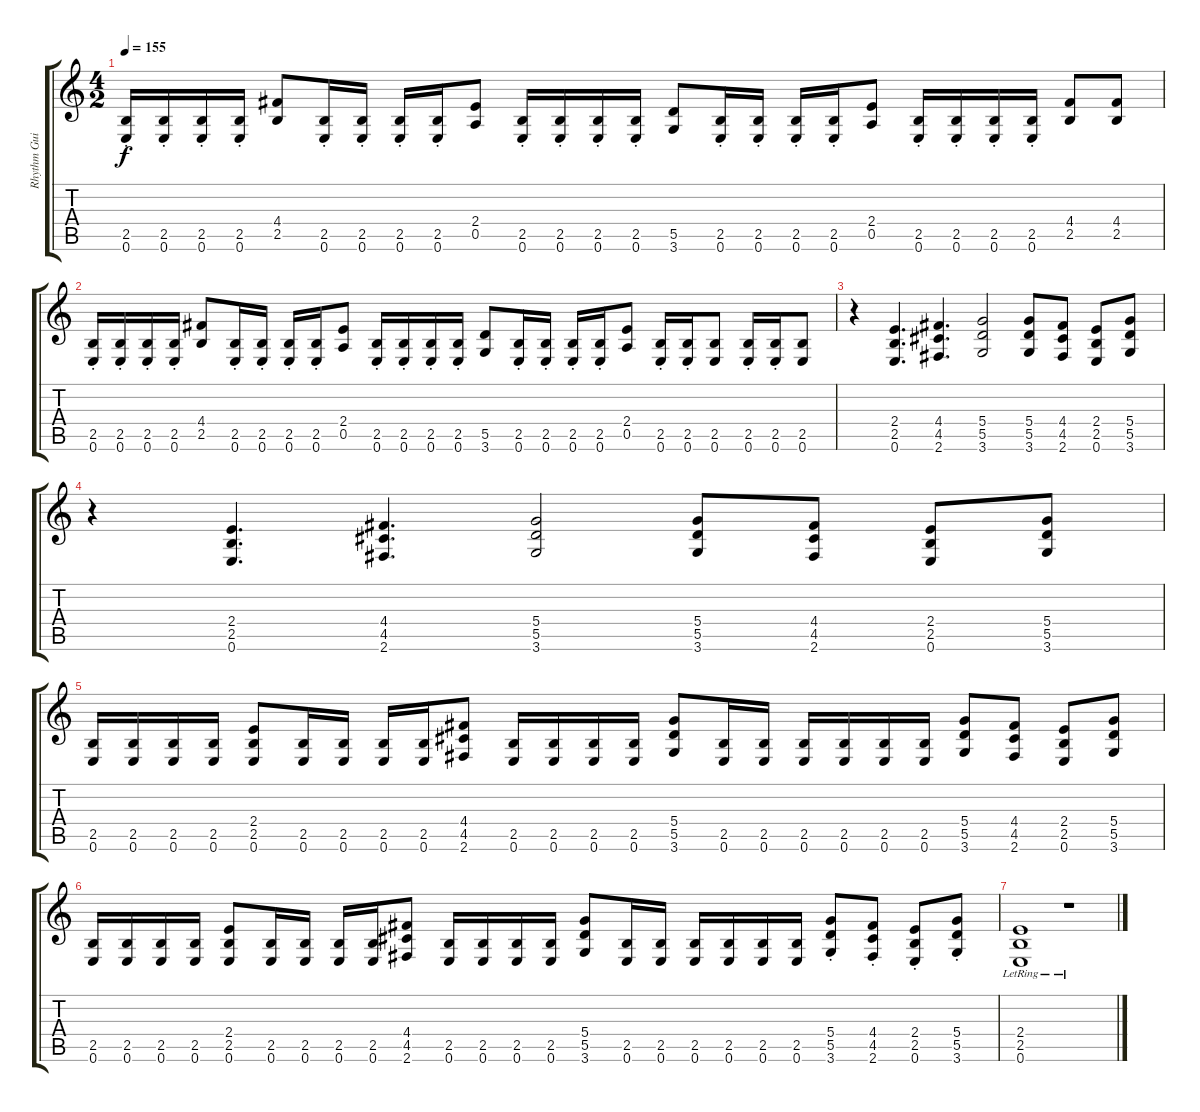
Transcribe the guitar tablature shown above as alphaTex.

\track ("Rhythm Guitar 1" "Rhythm Gui") {instrument distortionguitar}
\staff {score tabs}
\tuning (E4 B3 G3 D3 A2 E2) {hide}
\ts (4 2)
\tempo 155
\clef g2
\ks c
(2.5{st} 0.6{st}).16{dy f} (2.5{st} 0.6{st}).16 (2.5{st} 0.6{st}).16 (2.5{st} 0.6{st}).16 (4.4 2.5).8 (2.5{st} 0.6{st}).16 (2.5{st} 0.6{st}).16 (2.5{st} 0.6{st}).16 (2.5{st} 0.6{st}).16 (2.4 0.5).8 (2.5{st} 0.6{st}).16 (2.5{st} 0.6{st}).16 (2.5{st} 0.6{st}).16 (2.5{st} 0.6{st}).16 (5.5 3.6).8 (2.5{st} 0.6{st}).16 (2.5{st} 0.6{st}).16 (2.5{st} 0.6{st}).16 (2.5{st} 0.6{st}).16 (2.4 0.5).8 (2.5{st} 0.6{st}).16 (2.5{st} 0.6{st}).16 (2.5{st} 0.6{st}).16 (2.5{st} 0.6{st}).16 (4.4 2.5).8 (4.4 2.5).8 |
(2.5{st} 0.6{st}).16 (2.5{st} 0.6{st}).16 (2.5{st} 0.6{st}).16 (2.5{st} 0.6{st}).16 (4.4 2.5).8 (2.5{st} 0.6{st}).16 (2.5{st} 0.6{st}).16 (2.5{st} 0.6{st}).16 (2.5{st} 0.6{st}).16 (2.4 0.5).8 (2.5{st} 0.6{st}).16 (2.5{st} 0.6{st}).16 (2.5{st} 0.6{st}).16 (2.5{st} 0.6{st}).16 (5.5 3.6).8 (2.5{st} 0.6{st}).16 (2.5{st} 0.6{st}).16 (2.5{st} 0.6{st}).16 (2.5{st} 0.6{st}).16 (2.4 0.5).8 (2.5{st} 0.6{st}).16 (2.5{st} 0.6{st}).16 (2.5 0.6).8 (2.5{st} 0.6{st}).16 (2.5{st} 0.6{st}).16 (2.5 0.6).8 |
r.4 (2.4 2.5 0.6).4{d} (4.4 4.5 2.6).4{d} (5.4 5.5 3.6).2 (5.4 5.5 3.6).8 (4.4 4.5 2.6).8 (2.4 2.5 0.6).8 (5.4 5.5 3.6).8 |
r.4 (2.4 2.5 0.6).4{d} (4.4 4.5 2.6).4{d} (5.4 5.5 3.6).2 (5.4 5.5 3.6).8 (4.4 4.5 2.6).8 (2.4 2.5 0.6).8 (5.4 5.5 3.6).8 |
(2.5 0.6).16 (2.5 0.6).16 (2.5 0.6).16 (2.5 0.6).16 (2.4 2.5 0.6).8 (2.5 0.6).16 (2.5 0.6).16 (2.5 0.6).16 (2.5 0.6).16 (4.4 4.5 2.6).8 (2.5 0.6).16 (2.5 0.6).16 (2.5 0.6).16 (2.5 0.6).16 (5.4 5.5 3.6).8 (2.5 0.6).16 (2.5 0.6).16 (2.5 0.6).16 (2.5 0.6).16 (2.5 0.6).16 (2.5 0.6).16 (5.4 5.5 3.6).8 (4.4 4.5 2.6).8 (2.4 2.5 0.6).8 (5.4 5.5 3.6).8 |
(2.5 0.6).16 (2.5 0.6).16 (2.5 0.6).16 (2.5 0.6).16 (2.4 2.5 0.6).8 (2.5 0.6).16 (2.5 0.6).16 (2.5 0.6).16 (2.5 0.6).16 (4.4 4.5 2.6).8 (2.5 0.6).16 (2.5 0.6).16 (2.5 0.6).16 (2.5 0.6).16 (5.4 5.5 3.6).8 (2.5 0.6).16 (2.5 0.6).16 (2.5 0.6).16 (2.5 0.6).16 (2.5 0.6).16 (2.5 0.6).16 (5.4{st} 5.5{st} 3.6{st}).8 (4.4{st} 4.5{st} 2.6{st}).8 (2.4{st} 2.5{st} 0.6{st}).8 (5.4{st} 5.5{st} 3.6{st}).8 |
(2.4{lr} 2.5 0.6).1 r.1
